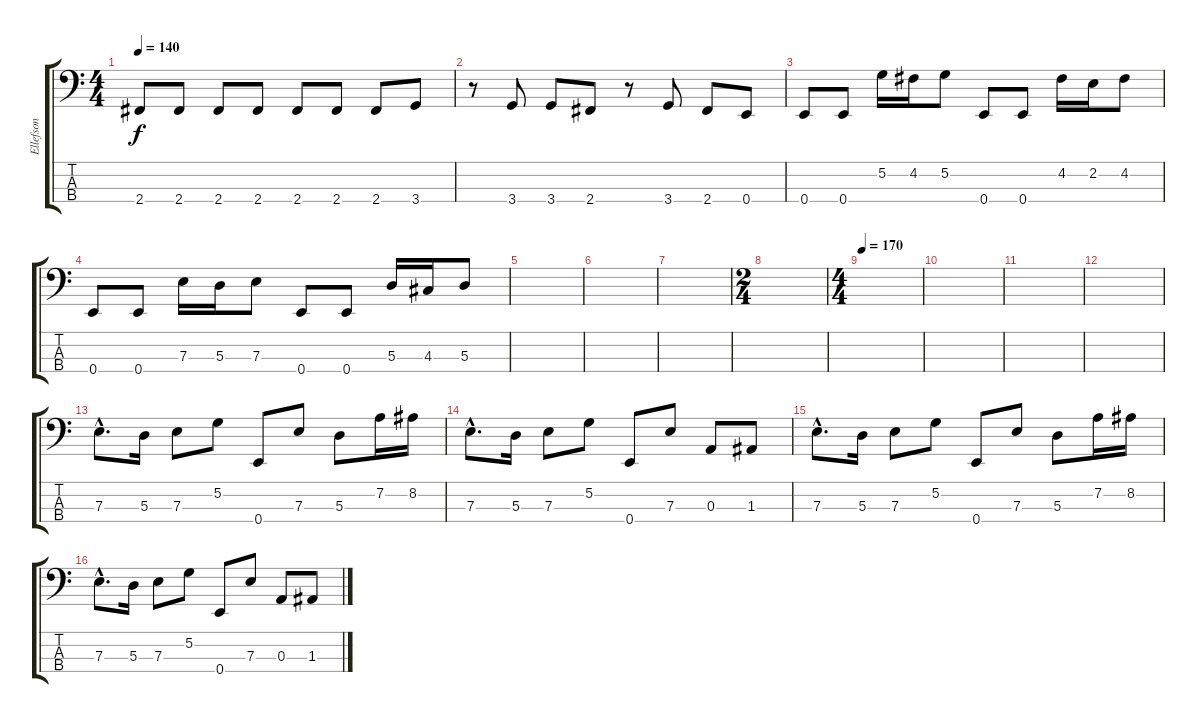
\track ("Ellefson" "Ellefson") {instrument electricbasspick}
\staff {score tabs}
\tuning (G2 D2 A1 E1) {hide}
\ts (4 4)
\tempo 140
\clef f4
\ks c
2.4.8{dy f} 2.4.8 2.4.8 2.4.8 2.4.8 2.4.8 2.4.8 3.4.8 |
r.8 3.4.8 3.4.8 2.4.8 r.8 3.4.8 2.4.8 0.4.8 |
0.4.8 0.4.8 5.2.16 4.2.16 5.2.8 0.4.8 0.4.8 4.2.16 2.2.16 4.2.8 |
0.4.8 0.4.8 7.3.16 5.3.16 7.3.8 0.4.8 0.4.8 5.3.16 4.3.16 5.3.8 |
|
|
|
\ts (2 4)
|
\ts (4 4)
\tempo 170
|
|
|
|
7.3{hac}.8{d volume 12} 5.3.16 7.3.8 5.2.8 0.4.8 7.3.8 5.3.8 7.2.16 8.2.16 |
7.3{hac}.8{d} 5.3.16 7.3.8 5.2.8 0.4.8 7.3.8 0.3.8 1.3.8 |
7.3{hac}.8{d} 5.3.16 7.3.8 5.2.8 0.4.8 7.3.8 5.3.8 7.2.16 8.2.16 |
7.3{hac}.8{d} 5.3.16 7.3.8 5.2.8 0.4.8 7.3.8 0.3.8 1.3.8
